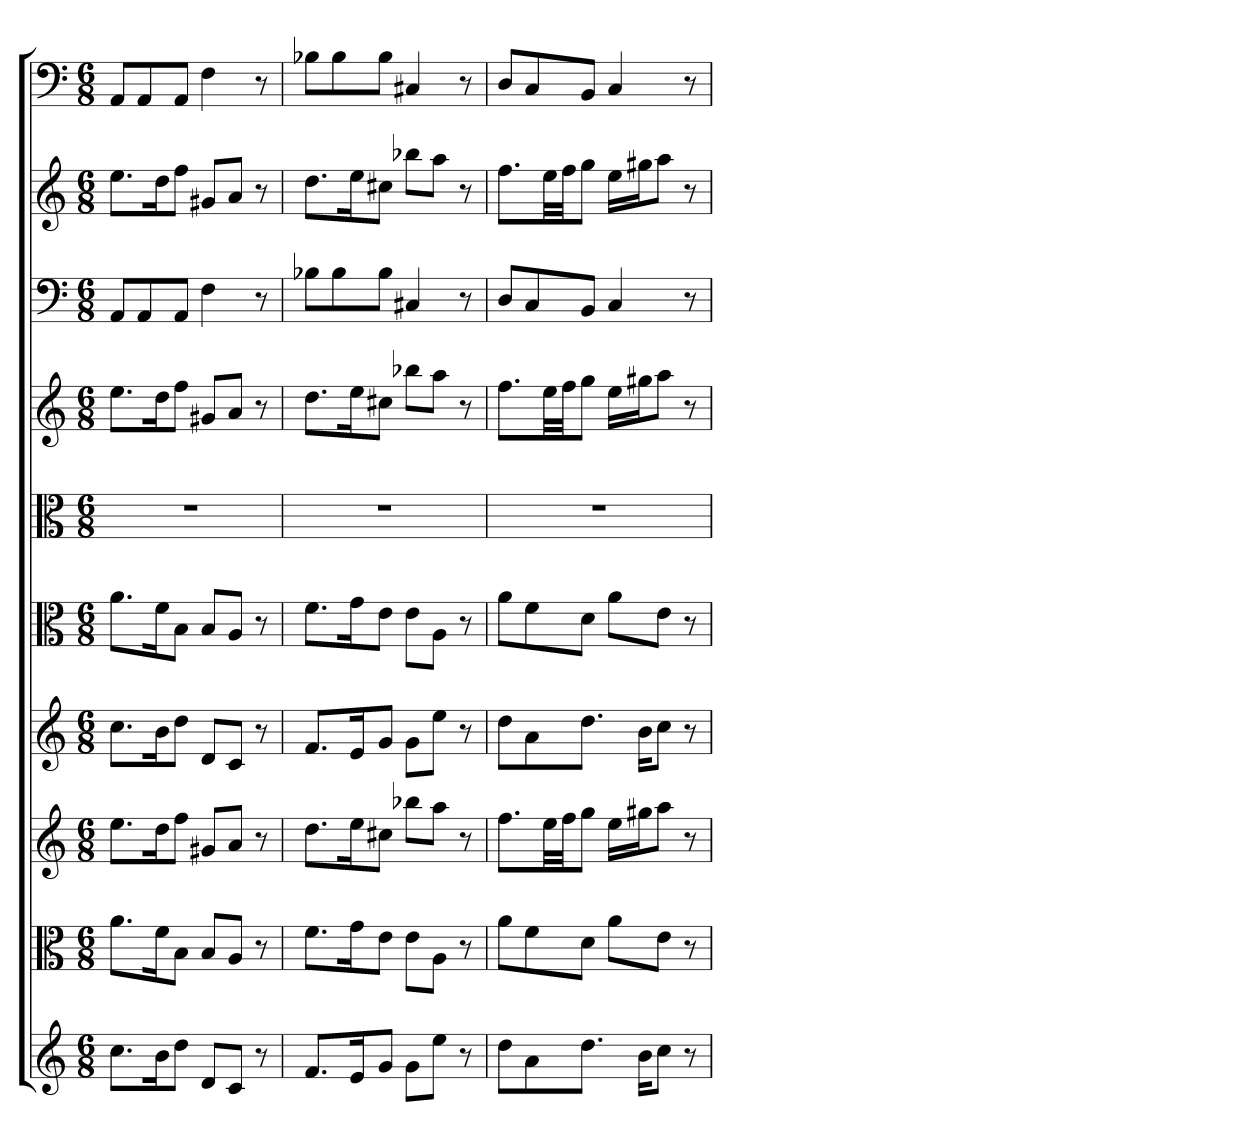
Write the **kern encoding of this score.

**kern	**kern	**kern	**kern	**kern	**kern	**kern	**kern	**kern	**kern
*part10	*part9	*part8	*part7	*part6	*part5	*part4	*part3	*part2	*part1
*staff10	*staff9	*staff8	*staff7	*staff6	*staff5	*staff4	*staff3	*staff2	*staff1
*	*clefC3	*	*	*clefC3	*clefC3	*	*clefF4	*	*clefF4
*k[]	*k[]	*k[]	*k[]	*k[]	*k[]	*k[]	*k[]	*k[]	*k[]
*a:	*a:	*a:	*a:	*a:	*a:	*a:	*a:	*a:	*a:
*M6/8	*M6/8	*M6/8	*M6/8	*M6/8	*M6/8	*M6/8	*M6/8	*M6/8	*M6/8
=1	=1	=1	=1	=1	=1	=1	=1	=1	=1
8.ccL	8.a\L	8.eeL	8.ccL	8.a\L	2.r	8.eeL	8AA/L	8.eeL	8AA/L
.	.	.	.	.	.	.	8AA/	.	8AA/
16bK	16f\K	16ddK	16bK	16f\K	.	16ddK	.	16ddK	.
8ddJ	8B\J	8ffJ	8ddJ	8B\J	.	8ffJ	8AA/J	8ffJ	8AA/J
8dL	8B/L	8g#XL	8dL	8B/L	.	8g#XL	4F	8g#XL	4F
8cJ	8A/J	8aJ	8cJ	8A/J	.	8aJ	.	8aJ	.
8r	8r	8r	8r	8r	.	8r	8r	8r	8r
=2	=2	=2	=2	=2	=2	=2	=2	=2	=2
8.fL	8.f\L	8.ddL	8.fL	8.f\L	2.r	8.ddL	8B-X\L	8.ddL	8B-X\L
.	.	.	.	.	.	.	8B-\	.	8B-\
16eK	16g\K	16eeK	16eK	16g\K	.	16eeK	.	16eeK	.
8gJ	8e\J	8cc#XJ	8gJ	8e\J	.	8cc#XJ	8B-\J	8cc#XJ	8B-\J
8gL	8e\L	8bb-XL	8gL	8e\L	.	8bb-XL	4C#X	8bb-XL	4C#X
8eeJ	8A\J	8aaJ	8eeJ	8A\J	.	8aaJ	.	8aaJ	.
8r	8r	8r	8r	8r	.	8r	8r	8r	8r
=3	=3	=3	=3	=3	=3	=3	=3	=3	=3
8ddL	8a\L	8.ffL	8ddL	8a\L	2.r	8.ffL	8D/L	8.ffL	8D/L
8a	8f\	.	8a	8f\	.	.	8C/	.	8C/
.	.	32eeLL	.	.	.	32eeLL	.	32eeLL	.
.	.	32ffJJ	.	.	.	32ffJJ	.	32ffJJ	.
8.ddJ	8d\J	8ggJ	8.ddJ	8d\J	.	8ggJ	8BB/J	8ggJ	8BB/J
.	8a\L	16eeLL	.	8a\L	.	16eeLL	4C	16eeLL	4C
16bKL	.	16gg#XJ	16bKL	.	.	16gg#XJ	.	16gg#XJ	.
8ccJ	8e\J	8aaJ	8ccJ	8e\J	.	8aaJ	.	8aaJ	.
8r	8r	8r	8r	8r	.	8r	8r	8r	8r
=	=	=	=	=	=	=	=	=	=
*-	*-	*-	*-	*-	*-	*-	*-	*-	*-
